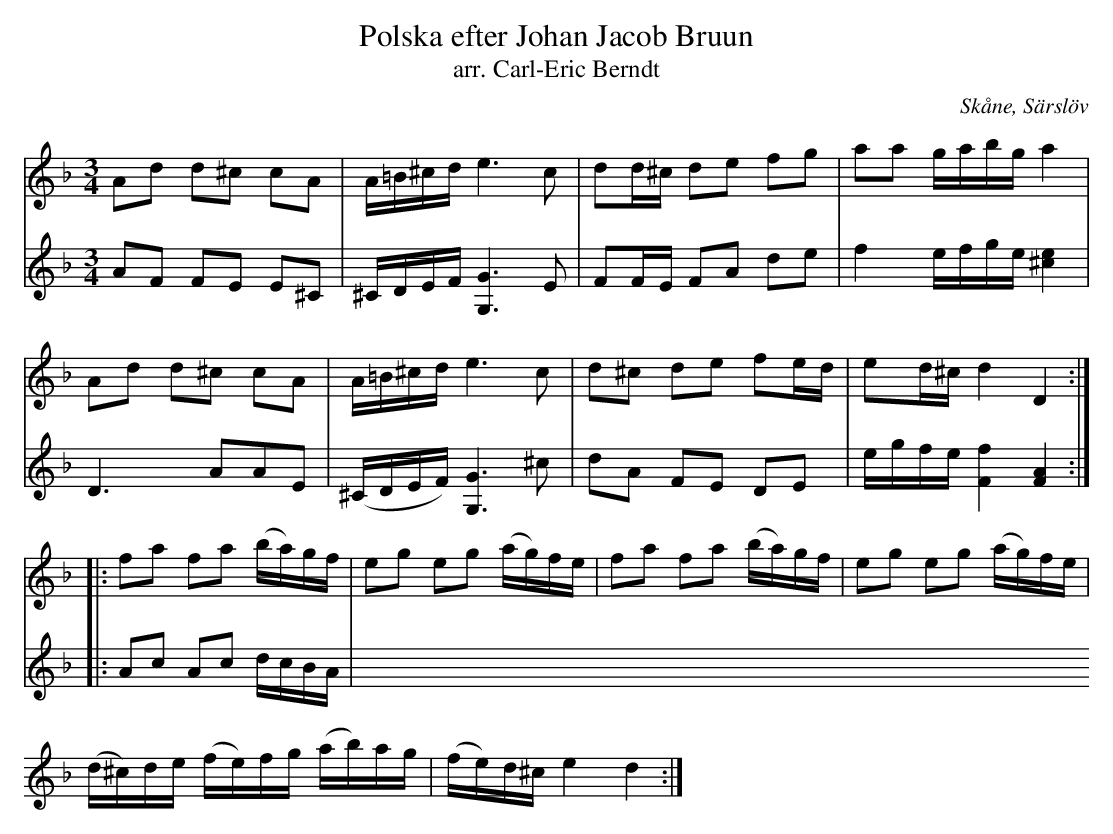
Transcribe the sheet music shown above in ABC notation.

X:1
T:Polska efter Johan Jacob Bruun
T:arr. Carl-Eric Berndt
O:Skåne, Särslöv
M:3/4
L:1/8
K:Dm
V:1
Ad d^c cA | A/=B/^c/d/ e2>c2 | dd/^c/ de fg | aa g/a/b/g/ a2 |
Ad d^c cA | A/=B/^c/d/ e2>c2 | d^c de fe/d/ | ed/^c/ d2 D2 ::
fa fa (b/a/)g/f/ | eg eg (a/g/)f/e/ | fa fa (b/a/)g/f/ | eg eg (a/g/)f/e/ |
(d/^c/)d/e/ (f/e/)f/g/ (a/b/)a/g/ | (f/e/)d/^c/ e2 d2 :|
V:2
AF FE E^C | ^C/D/E/F/ [G2G,2]>E2 | FF/E/ FA de | f2 e/f/g/e/ [e2^c2] |
D3 AAE | (^C/D/E/F/) [G2G,2]>^c2 | dA FE DE | e/g/f/e/ [f2F2] [A2F2] ::
Ac Ac d/c/B/A/ |
V:3
